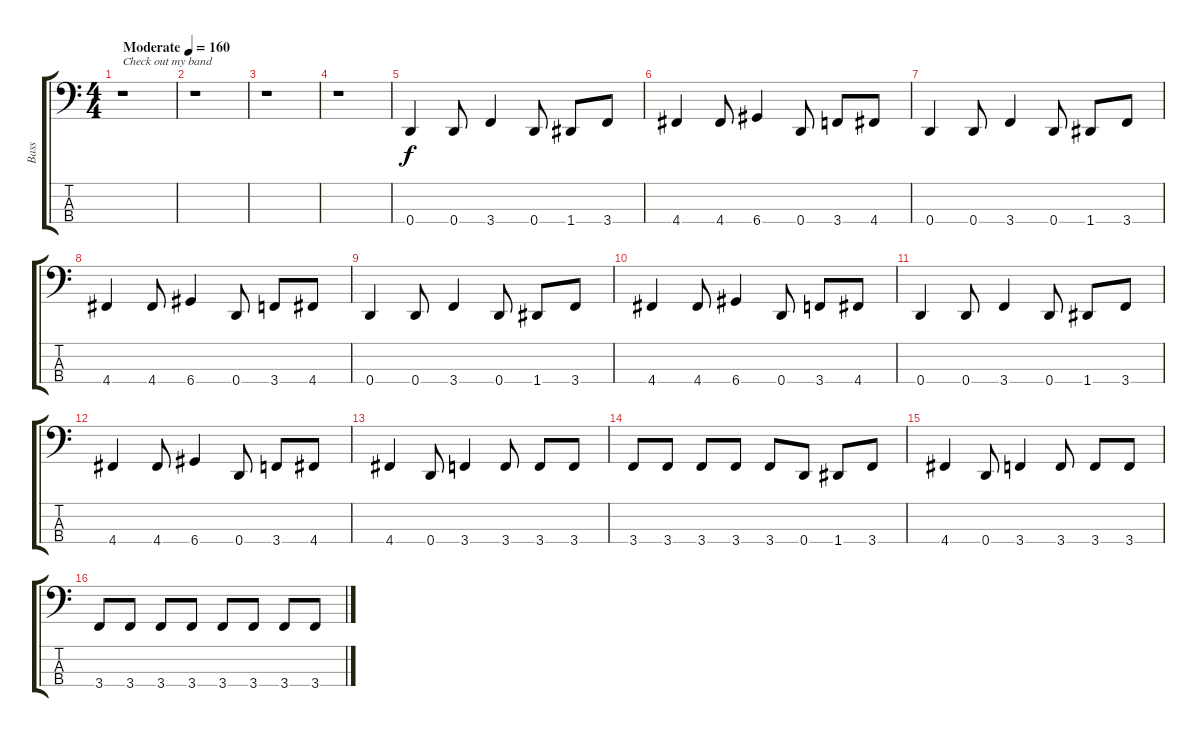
\track ("Bass" "Bass") {instrument electricbasspick}
\staff {score tabs}
\tuning (G2 D2 A1 D1) {hide}
\ts (4 4)
\tempo (160 "Moderate")
\clef f4
\ks c
r.1{txt "Check out my band" dy f instrument electricbasspick} |
r.1 |
r.1 |
r.1 |
0.4.4 0.4.8 3.4.4 0.4.8 1.4.8 3.4.8 |
4.4.4 4.4.8 6.4.4 0.4.8 3.4.8 4.4.8 |
0.4.4 0.4.8 3.4.4 0.4.8 1.4.8 3.4.8 |
4.4.4 4.4.8 6.4.4 0.4.8 3.4.8 4.4.8 |
0.4.4 0.4.8 3.4.4 0.4.8 1.4.8 3.4.8 |
4.4.4 4.4.8 6.4.4 0.4.8 3.4.8 4.4.8 |
0.4.4 0.4.8 3.4.4 0.4.8 1.4.8 3.4.8 |
4.4.4 4.4.8 6.4.4 0.4.8 3.4.8 4.4.8 |
4.4.4 0.4.8 3.4.4 3.4.8 3.4.8 3.4.8 |
3.4.8 3.4.8 3.4.8 3.4.8 3.4.8 0.4.8 1.4.8 3.4.8 |
4.4.4 0.4.8 3.4.4 3.4.8 3.4.8 3.4.8 |
3.4.8 3.4.8 3.4.8 3.4.8 3.4.8 3.4.8 3.4.8 3.4.8
